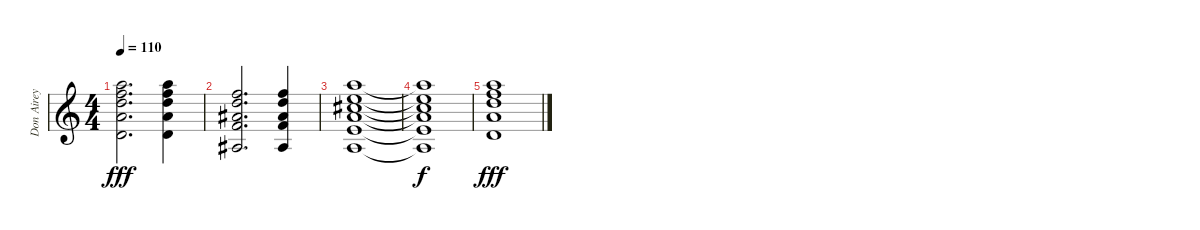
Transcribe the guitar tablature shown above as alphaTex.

\track ("Don Airey - Keyboard" "Don Airey ") {instrument pad3polysynth}
\staff {score}
\tuning (E4 B3 G3 D3 A2 E2) {hide}
\ts (4 4)
\tempo 110
\clef g2
\ks c
(17.1 18.2 19.3 19.4 17.5).2{d dy fff} (17.1 18.2 19.3 19.4 17.5).4 |
(18.2 19.3 20.4 20.5 18.6).2{d} (18.2 19.3 20.4 20.5 18.6).4 |
(17.1 17.2 18.3 19.4 19.5 17.6).1 |
(17.1{t} 17.2{t} 18.3{t} 19.4{t} 19.5{t} 17.6{t}).1{dy f} |
(17.1 18.2 19.3 19.4 17.5).1{dy fff}
